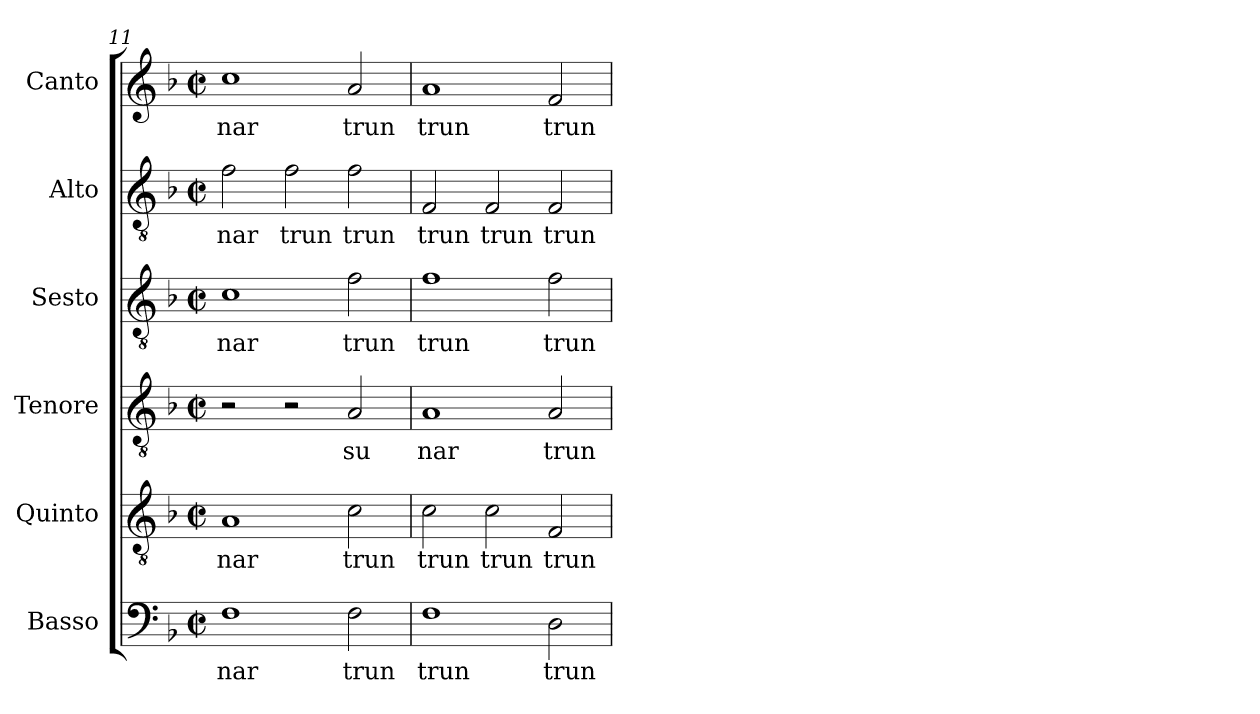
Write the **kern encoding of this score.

**kern	**text	**kern	**text	**kern	**text	**kern	**text	**kern	**text	**kern	**text
*part6	*part6	*part5	*part5	*part4	*part4	*part3	*part3	*part2	*part2	*part1	*part1
*staff6	*staff6	*staff5	*staff5	*staff4	*staff4	*staff3	*staff3	*staff2	*staff2	*staff1	*staff1
*I"Basso	*	*I"Quinto	*	*I"Tenore	*	*I"Sesto	*	*I"Alto	*	*I"Canto	*
*clefF4	*	*clefGv2	*	*clefGv2	*	*clefGv2	*	*clefGv2	*	*clefG2	*
*k[b-]	*	*k[b-]	*	*k[b-]	*	*k[b-]	*	*k[b-]	*	*k[b-]	*
*F:	*	*F:	*	*F:	*	*F:	*	*F:	*	*F:	*
*M2/2	*	*M2/2	*	*M2/2	*	*M2/2	*	*M2/2	*	*M2/2	*
*met(c|)	*	*met(c|)	*	*met(c|)	*	*met(c|)	*	*met(c|)	*	*met(c|)	*
=11	=11	=11	=11	=11	=11	=11	=11	=11	=11	=11	=11
!	!LO:LY:b:cj	!	!LO:LY:b:cj	!	!	!	!LO:LY:b:cj	!	!LO:LY:b:cj	!	!LO:LY:b:cj
1F	nar	1A	-nar	2r	.	1c	nar	2f\	-nar	1cc	nar
!	!	!	!	!	!	!	!	!	!LO:LY:b:cj	!	!
.	.	.	.	2r	.	.	.	2f\	trun	.	.
!	!LO:LY:b:cj	!	!LO:LY:b:cj	!	!LO:LY:b:cj	!	!LO:LY:b:cj	!	!LO:LY:b:cj	!	!LO:LY:b:cj
2F\	trun	2c\	trun	2A/	su	2f\	trun	2f\	trun	2a/	trun
!!LO:PB:g=z
=12	=12	=12	=12	=12	=12	=12	=12	=12	=12	=12	=12
!	!LO:LY:b:cj	!	!LO:LY:b:cj	!	!LO:LY:b:cj	!	!LO:LY:b:cj	!	!LO:LY:b:cj	!	!LO:LY:b:cj
1F	trun	2c\	trun	1A	nar	1f	trun	2F/	trun	1a	trun
!	!	!	!LO:LY:b:cj	!	!	!	!	!	!LO:LY:b:cj	!	!
.	.	2c\	trun	.	.	.	.	2F/	trun	.	.
!	!LO:LY:b:cj	!	!LO:LY:b:cj	!	!LO:LY:b:cj	!	!LO:LY:b:cj	!	!LO:LY:b:cj	!	!LO:LY:b:cj
2D\	trun	2F/	trun	2A/	trun	2f\	trun	2F/	trun	2f/	trun
=	=	=	=	=	=	=	=	=	=	=	=
*-	*-	*-	*-	*-	*-	*-	*-	*-	*-	*-	*-
